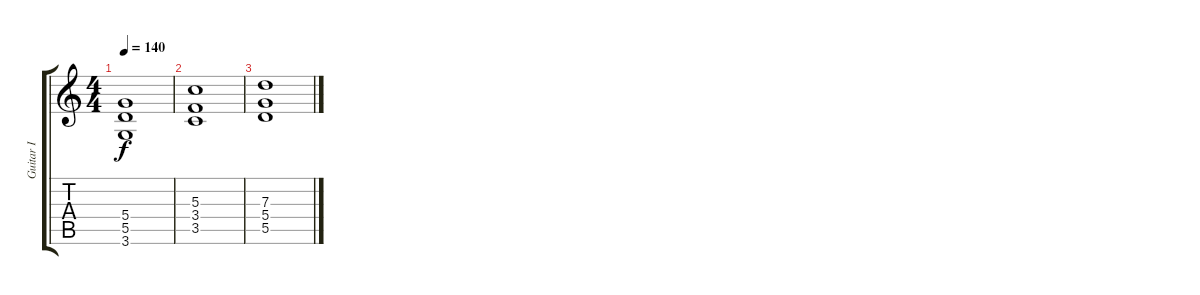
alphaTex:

\track ("Guitar I" "Guitar I") {instrument distortionguitar}
\staff {score tabs}
\tuning (E4 B3 G3 D3 A2 E2) {hide}
\ts (4 4)
\tempo 140
\clef g2
\ks c
(5.4 5.5 3.6).1{dy f} |
(5.3 3.4 3.5).1 |
(7.3 5.4 5.5).1
